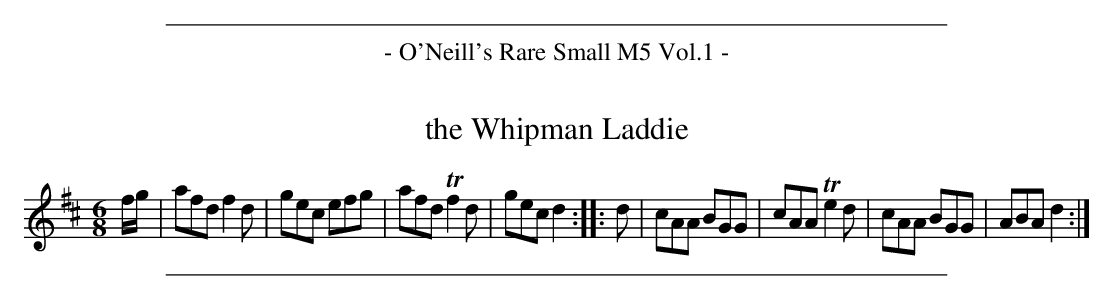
X:1
T: the Whipman Laddie
M: 6/8
L: 1/8
K: D
f/g/ |\
afd f2d | gec efg | afd Tf2d | gec d2 :: d |\
cAA BGG | cAA Te2d | cAA BGG | ABA d2 :|
